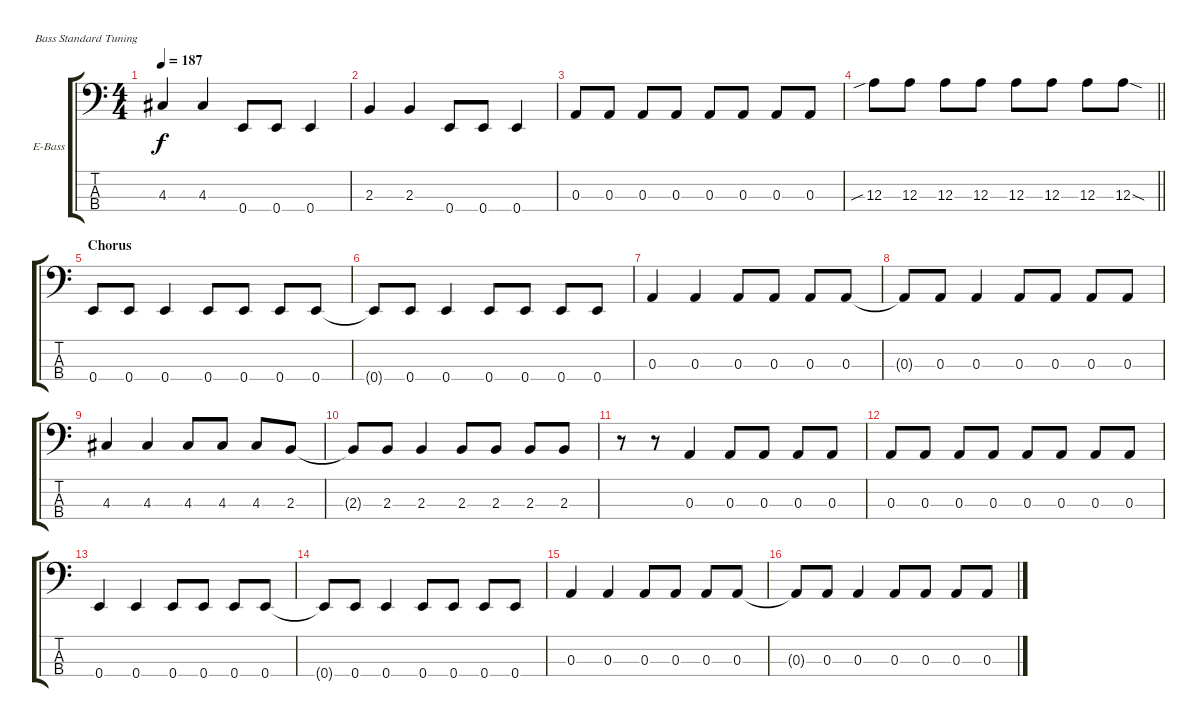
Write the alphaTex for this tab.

\bracketExtendMode groupsimilarinstruments
\firstSystemTrackNameOrientation horizontal
\otherSystemsTrackNameOrientation horizontal
\track ("Zac Merrick" "E-Bass") {instrument electricbassfinger}
\staff {score tabs}
\tuning (G2 D2 A1 E1)
\ts (4 4)
\tempo 187
\clef f4
\ks c
4.3.4{dy f} 4.3.4 0.4.8 0.4.8 0.4.4 |
2.3.4 2.3.4 0.4.8 0.4.8 0.4.4 |
0.3.8 0.3.8 0.3.8 0.3.8 0.3.8 0.3.8 0.3.8 0.3.8 |
\barLineRight lightlight
12.3{sib}.8 12.3.8 12.3.8 12.3.8 12.3.8 12.3.8 12.3.8 12.3{sod}.8 |
\section ("" "Chorus")
0.4.8 0.4.8 0.4.4 0.4.8 0.4.8 0.4.8 0.4.8 |
0.4{t}.8 0.4.8 0.4.4 0.4.8 0.4.8 0.4.8 0.4.8 |
0.3.4 0.3.4 0.3.8 0.3.8 0.3.8 0.3.8 |
0.3{t}.8 0.3.8 0.3.4 0.3.8 0.3.8 0.3.8 0.3.8 |
4.3.4 4.3.4 4.3.8 4.3.8 4.3.8 2.3.8 |
2.3{t}.8 2.3.8 2.3.4 2.3.8 2.3.8 2.3.8 2.3.8 |
r.8 r.8 0.3.4 0.3.8 0.3.8 0.3.8 0.3.8 |
0.3.8 0.3.8 0.3.8 0.3.8 0.3.8 0.3.8 0.3.8 0.3.8 |
0.4.4 0.4.4 0.4.8 0.4.8 0.4.8 0.4.8 |
0.4{t}.8 0.4.8 0.4.4 0.4.8 0.4.8 0.4.8 0.4.8 |
0.3.4 0.3.4 0.3.8 0.3.8 0.3.8 0.3.8 |
0.3{t}.8 0.3.8 0.3.4 0.3.8 0.3.8 0.3.8 0.3.8
